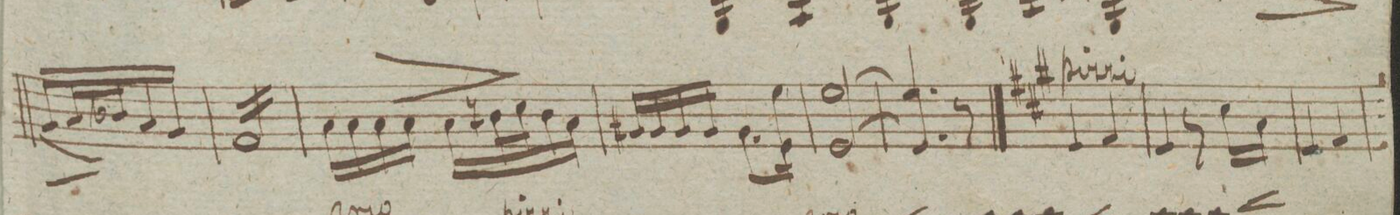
**kern	**dynam
*I"Violino Imo	*
*clefG2	*
*k[]	*
*M2/4	*
16g/LL	.
32a/L	.
32b-X/J	.
16a/	]
16g/JJ	.
=30	=30
*tremolo	*
16f/LL	.
16f/	.
16f/	.
16f/	.
16f/	.
16f/	.
16f/	.
16f/JJ	.
*Xtremolo	*
=31	=31
16a\LL	.
16a\	.
16a\	>
16a\JJ	.
16a\LL	.
32bn\L	.
32cc\J	.
16b\	]
16a\JJ	.
=32	=32
16g#X/LL	.
16g#/	.
16g#/	.
16g#/JJ	.
8.g#\L	.
16eeJk 16e\	.
=33	=33
[2ee [>2e/	.
=34	=34
4.ee] 4.e/]	.
8r	.
=35||	=35||
*k[f#c#g#]	*
4e/	.
4f#/	.
=36	=36
4e/	.
8r	.
16cc#\LL	.
16a\JJ	.
=37	=37
4e/	.
4f#/	.
=38	=38
*-	*-
